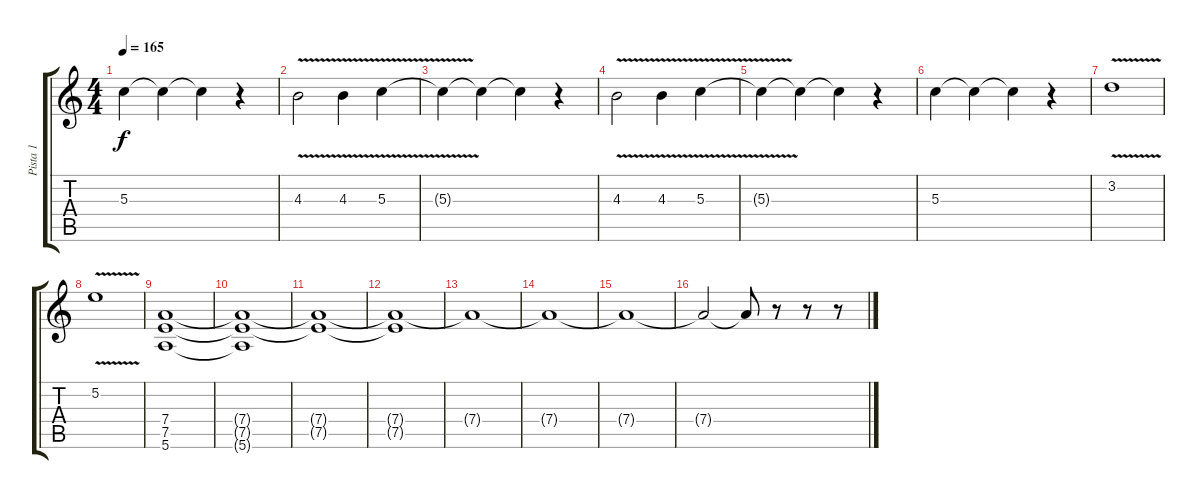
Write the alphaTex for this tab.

\track ("Pista 1" "Pista 1") {instrument acousticguitarsteel}
\staff {score tabs}
\tuning (E4 B3 G3 D3 A2 E2) {hide}
\ts (4 4)
\tempo 165
\clef g2
\ks c
5.3.4{dy f} 5.3{t}.4 5.3{t}.4 r.4 |
4.3{v}.2 4.3{v}.4 5.3{v}.4 |
5.3{t}.4 5.3{t}.4 5.3{t}.4 r.4 |
4.3{v}.2 4.3{v}.4 5.3{v}.4 |
5.3{t}.4 5.3{t}.4 5.3{t}.4 r.4 |
5.3.4 5.3{t}.4 5.3{t}.4 r.4 |
3.2{v}.1 |
5.2{v}.1 |
(7.4 7.5 5.6).1 |
(7.4{t} 7.5{t} 5.6{t}).1 |
(7.4{t} 7.5{t}).1 |
(7.4{t} 7.5{t}).1 |
7.4{t}.1 |
7.4{t}.1 |
7.4{t}.1 |
7.4{t}.2 7.4{t}.8 r.8 r.8 r.8
